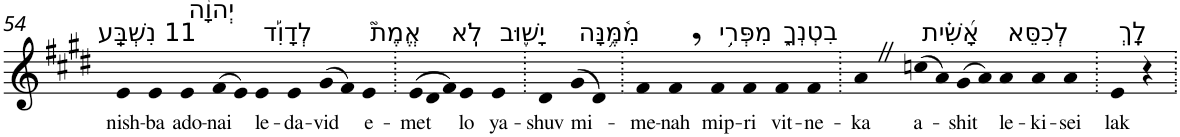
**kern	**text
*part1	*part1
*staff1	*staff1
*I"Piano	*
*I'Pno	*
!!LO:PB:g=z
*clefG2	*
*k[f#c#g#d#]	*
*E:	*
=54	=54
!LO:TX:a:t=11 נִשְׁבַּֽע	!
!	!LO:LY:b
4e	nish-
!	!LO:LY:b
4e	-ba
!LO:TX:a:t=יְהוָ֨ה	!
!	!LO:LY:b
4e	ado-
!	!LO:LY:b
(>8f#	-nai
8e)	.
!LO:TX:a:t=לְדָוִ֡ד	!
!	!LO:LY:b
4e	le-
!	!LO:LY:b
4e	-da-
!	!LO:LY:b
(>8g#	-vid
8f#)	.
!LO:TX:a:t=אֱמֶת֮	!
!	!LO:LY:b
4e	e-
=55.	=55.
*Xtuplet	*
!	!LO:LY:b
(>12e	-met
12d#	.
12f#)	.
!LO:TX:a:t=לֹֽא	!
!	!LO:LY:b
4e	lo
!LO:TX:a:t=יָשׁ֪וּב	!
!	!LO:LY:b
4e	ya-
=56.	=56.
!	!LO:LY:b
4d#	-shuv
!LO:TX:a:t=מִ֫מֶּ֥נָּה	!
!	!LO:LY:b
(>8g#	mi-
8d#)	.
=57.	=57.
!	!LO:LY:b
4f#	-me-
!	!LO:LY:b
4f#,	-nah
!LO:TX:a:t=מִפְּרִ֥י	!
!	!LO:LY:b
4f#	mip-
!	!LO:LY:b
4f#	-ri
!LO:TX:a:t=בִטְנְךָ֑	!
!	!LO:LY:b
4f#	vit-
!	!LO:LY:b
4f#	-ne-
=58.	=58.
!	!LO:LY:b
4aZ	-ka
!LO:TX:a:t=אָ֝שִׁ֗ית	!
!	!LO:LY:b
(>8ccn	a-
8a)	.
!	!LO:LY:b
(>8g#	-shit
8a)	.
!LO:TX:a:t=לְכִסֵּא	!
!	!LO:LY:b
4a	le-
!	!LO:LY:b
4a	-ki-
!	!LO:LY:b
4a	-sei
=59.	=59.
!LO:TX:a:t=לָֽךְ	!
!	!LO:LY:b
4e	lak
4r	.
=.	=.
*-	*-
